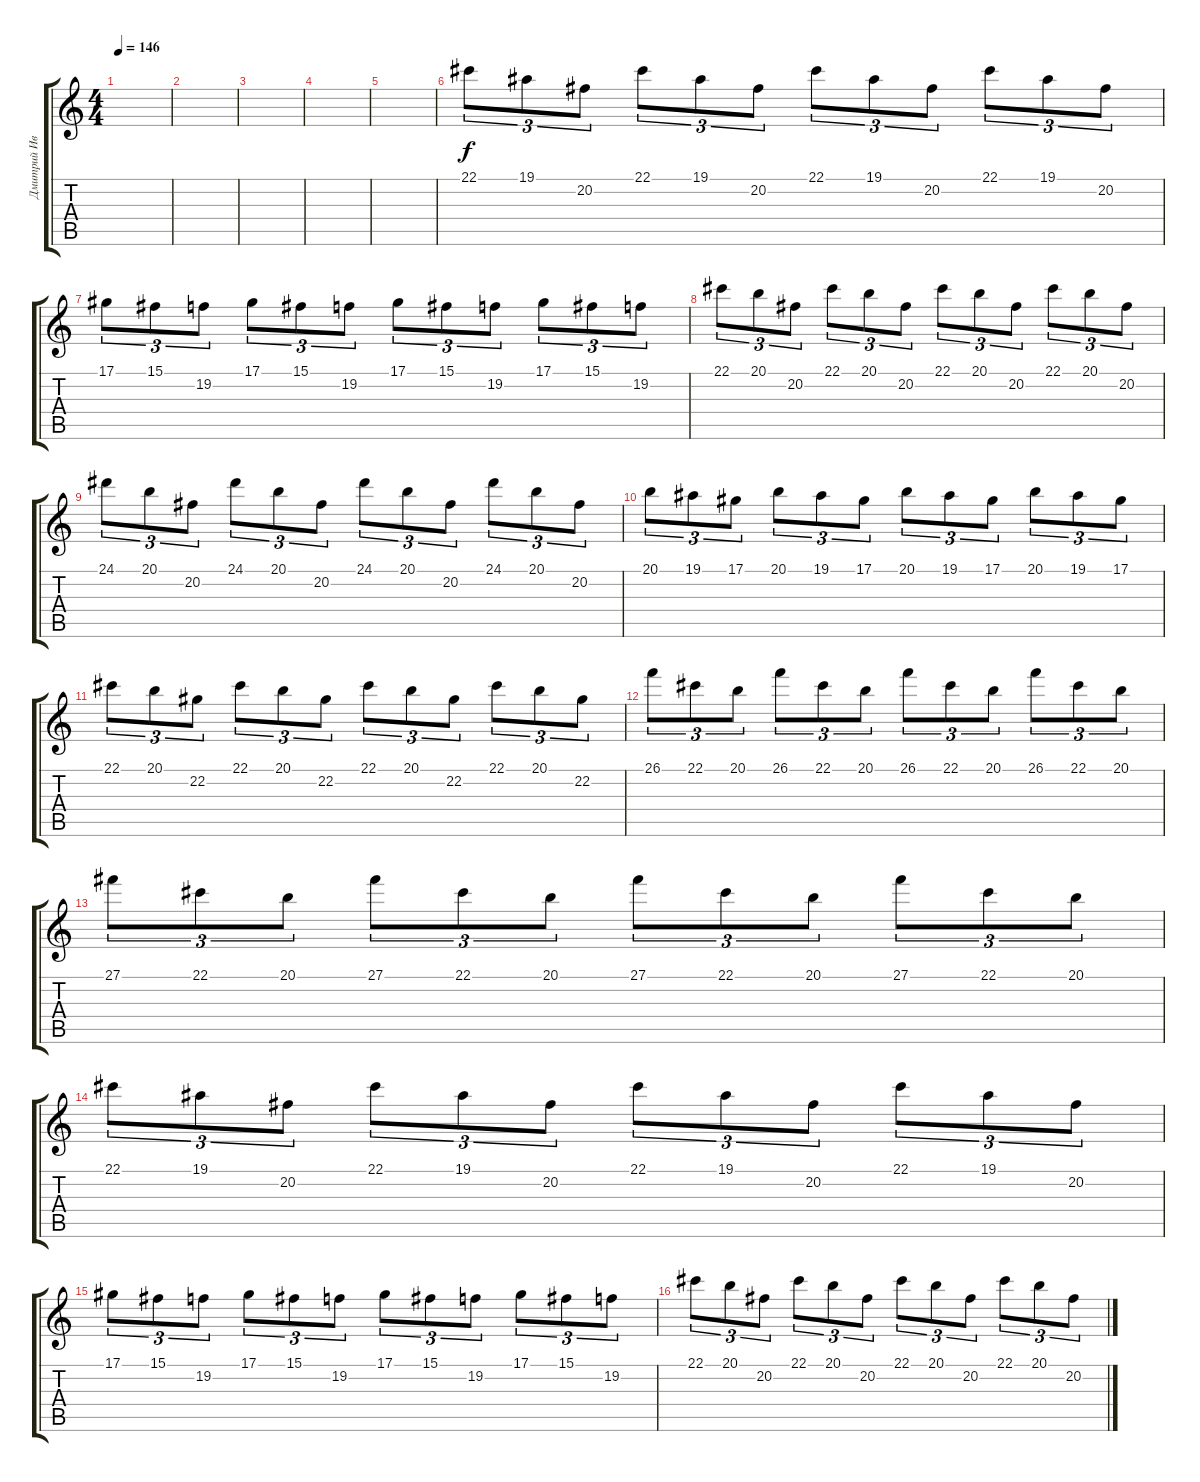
\track ("Дмитрий Иванов" "Дмитрий Ив") {instrument pad5bowed}
\staff {score tabs}
\tuning (Eb4 Bb3 Gb3 Db3 Ab2 Eb2) {hide}
\ts (4 4)
\tempo 146
\clef g2
\ks c
|
|
|
|
|
22.1.8{tu (3 2) instrument recorder} 19.1.8{tu (3 2)} 20.2.8{tu (3 2)} 22.1.8{tu (3 2)} 19.1.8{tu (3 2)} 20.2.8{tu (3 2)} 22.1.8{tu (3 2)} 19.1.8{tu (3 2)} 20.2.8{tu (3 2)} 22.1.8{tu (3 2)} 19.1.8{tu (3 2)} 20.2.8{tu (3 2)} |
17.1.8{tu (3 2)} 15.1.8{tu (3 2)} 19.2.8{tu (3 2)} 17.1.8{tu (3 2)} 15.1.8{tu (3 2)} 19.2.8{tu (3 2)} 17.1.8{tu (3 2)} 15.1.8{tu (3 2)} 19.2.8{tu (3 2)} 17.1.8{tu (3 2)} 15.1.8{tu (3 2)} 19.2.8{tu (3 2)} |
22.1.8{tu (3 2)} 20.1.8{tu (3 2)} 20.2.8{tu (3 2)} 22.1.8{tu (3 2)} 20.1.8{tu (3 2)} 20.2.8{tu (3 2)} 22.1.8{tu (3 2)} 20.1.8{tu (3 2)} 20.2.8{tu (3 2)} 22.1.8{tu (3 2)} 20.1.8{tu (3 2)} 20.2.8{tu (3 2)} |
24.1.8{tu (3 2)} 20.1.8{tu (3 2)} 20.2.8{tu (3 2)} 24.1.8{tu (3 2)} 20.1.8{tu (3 2)} 20.2.8{tu (3 2)} 24.1.8{tu (3 2)} 20.1.8{tu (3 2)} 20.2.8{tu (3 2)} 24.1.8{tu (3 2)} 20.1.8{tu (3 2)} 20.2.8{tu (3 2)} |
20.1.8{tu (3 2)} 19.1.8{tu (3 2)} 17.1.8{tu (3 2)} 20.1.8{tu (3 2)} 19.1.8{tu (3 2)} 17.1.8{tu (3 2)} 20.1.8{tu (3 2)} 19.1.8{tu (3 2)} 17.1.8{tu (3 2)} 20.1.8{tu (3 2)} 19.1.8{tu (3 2)} 17.1.8{tu (3 2)} |
22.1.8{tu (3 2)} 20.1.8{tu (3 2)} 22.2.8{tu (3 2)} 22.1.8{tu (3 2)} 20.1.8{tu (3 2)} 22.2.8{tu (3 2)} 22.1.8{tu (3 2)} 20.1.8{tu (3 2)} 22.2.8{tu (3 2)} 22.1.8{tu (3 2)} 20.1.8{tu (3 2)} 22.2.8{tu (3 2)} |
26.1.8{tu (3 2)} 22.1.8{tu (3 2)} 20.1.8{tu (3 2)} 26.1.8{tu (3 2)} 22.1.8{tu (3 2)} 20.1.8{tu (3 2)} 26.1.8{tu (3 2)} 22.1.8{tu (3 2)} 20.1.8{tu (3 2)} 26.1.8{tu (3 2)} 22.1.8{tu (3 2)} 20.1.8{tu (3 2)} |
27.1.8{tu (3 2)} 22.1.8{tu (3 2)} 20.1.8{tu (3 2)} 27.1.8{tu (3 2)} 22.1.8{tu (3 2)} 20.1.8{tu (3 2)} 27.1.8{tu (3 2)} 22.1.8{tu (3 2)} 20.1.8{tu (3 2)} 27.1.8{tu (3 2)} 22.1.8{tu (3 2)} 20.1.8{tu (3 2)} |
22.1.8{tu (3 2)} 19.1.8{tu (3 2)} 20.2.8{tu (3 2)} 22.1.8{tu (3 2)} 19.1.8{tu (3 2)} 20.2.8{tu (3 2)} 22.1.8{tu (3 2)} 19.1.8{tu (3 2)} 20.2.8{tu (3 2)} 22.1.8{tu (3 2)} 19.1.8{tu (3 2)} 20.2.8{tu (3 2)} |
17.1.8{tu (3 2)} 15.1.8{tu (3 2)} 19.2.8{tu (3 2)} 17.1.8{tu (3 2)} 15.1.8{tu (3 2)} 19.2.8{tu (3 2)} 17.1.8{tu (3 2)} 15.1.8{tu (3 2)} 19.2.8{tu (3 2)} 17.1.8{tu (3 2)} 15.1.8{tu (3 2)} 19.2.8{tu (3 2)} |
22.1.8{tu (3 2)} 20.1.8{tu (3 2)} 20.2.8{tu (3 2)} 22.1.8{tu (3 2)} 20.1.8{tu (3 2)} 20.2.8{tu (3 2)} 22.1.8{tu (3 2)} 20.1.8{tu (3 2)} 20.2.8{tu (3 2)} 22.1.8{tu (3 2)} 20.1.8{tu (3 2)} 20.2.8{tu (3 2)}
